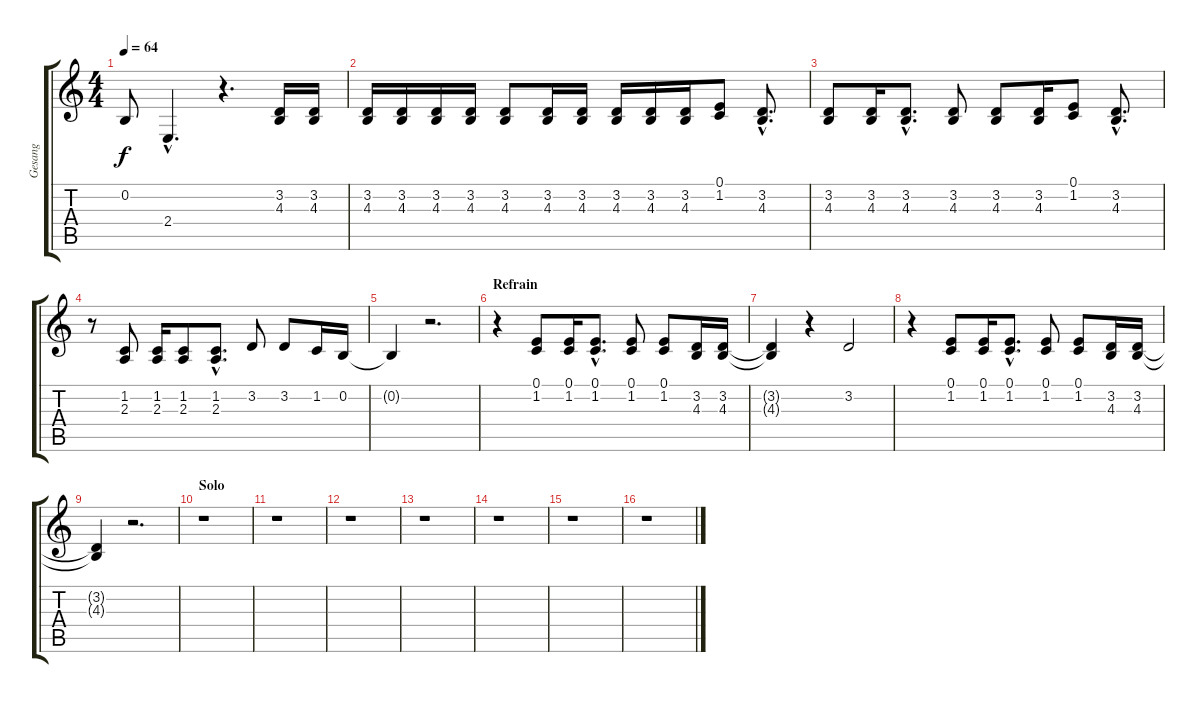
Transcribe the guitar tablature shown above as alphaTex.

\track ("Gesang" "Gesang") {instrument altosax}
\staff {score tabs}
\tuning (E4 B3 G3 D3 A2 E2) {hide}
\ts (4 4)
\tempo 64
\clef g2
\ks c
0.2.8{dy f} 2.4{hac}.4{d} r.4{d} (3.2 4.3).16 (3.2 4.3).16 |
(3.2 4.3).16 (3.2 4.3).16 (3.2 4.3).16 (3.2 4.3).16 (3.2 4.3).8 (3.2 4.3).16 (3.2 4.3).16 (3.2 4.3).16 (3.2 4.3).16 (3.2 4.3).16 (0.1 1.2).8 (3.2{hac} 4.3{hac}).8{d} |
(3.2 4.3).8 (3.2 4.3).16 (3.2{hac} 4.3{hac}).8{d} (3.2 4.3).8 (3.2 4.3).8 (3.2 4.3).16 (0.1 1.2).8 (3.2{hac} 4.3{hac}).8{d} |
r.8 (1.2 2.3).8 (1.2 2.3).16 (1.2 2.3).8 (1.2{hac} 2.3{hac}).8{d} 3.2.8 3.2.8 1.2.16 0.2.16 |
0.2{t}.4 r.2{d} |
\section ("" "Refrain")
r.4 (0.1 1.2).8 (0.1 1.2).16 (0.1{hac} 1.2{hac}).8{d} (0.1 1.2).8 (0.1 1.2).8 (3.2 4.3).16 (3.2 4.3).16 |
(3.2{t} 4.3{t}).4 r.4 3.2.2 |
r.4 (0.1 1.2).8 (0.1 1.2).16 (0.1{hac} 1.2{hac}).8{d} (0.1 1.2).8 (0.1 1.2).8 (3.2 4.3).16 (3.2 4.3).16 |
(3.2{t} 4.3{t}).4 r.2{d} |
\section ("" "Solo")
r.1 |
r.1 |
r.1 |
r.1 |
r.1 |
r.1 |
r.1
